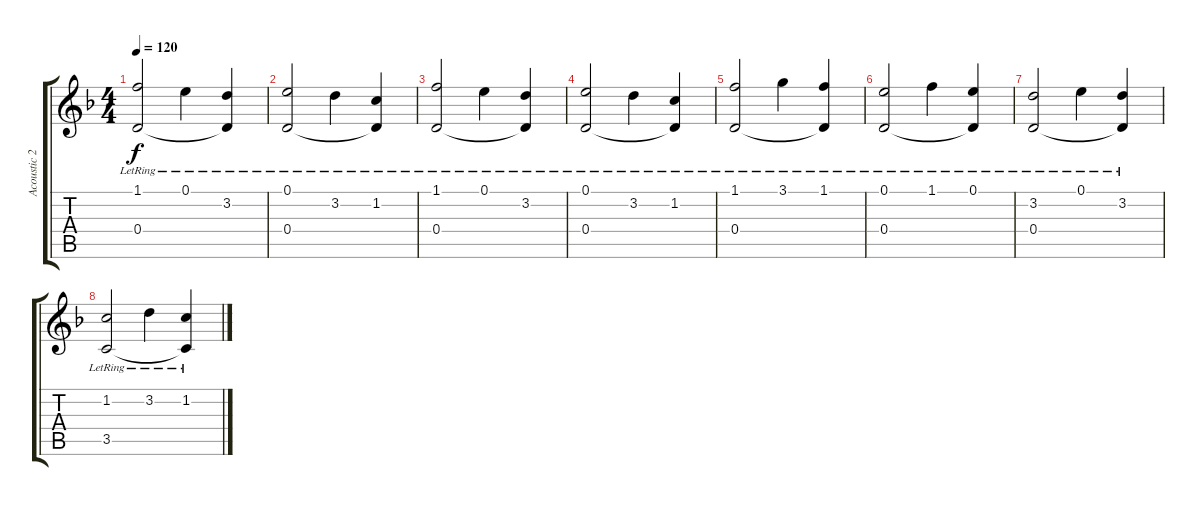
\track ("Acoustic 2" "Acoustic 2") {instrument acousticguitarnylon}
\staff {score tabs}
\tuning (E4 B3 G3 D3 A2 E2) {hide}
\ts (4 4)
\tempo 120
\clef g2
\ks dminor
(1.1{lr} 0.4{lr}).2{dy f} 0.1{lr}.4 (3.2{lr} 0.4{t}).4 |
(0.1{lr} 0.4{lr}).2 3.2{lr}.4 (1.2{lr} 0.4{t}).4 |
(1.1{lr} 0.4{lr}).2 0.1{lr}.4 (3.2{lr} 0.4{t}).4 |
(0.1{lr} 0.4{lr}).2 3.2{lr}.4 (1.2{lr} 0.4{t}).4 |
(1.1{lr} 0.4{lr}).2 3.1{lr}.4 (1.1{lr} 0.4{t}).4 |
(0.1{lr} 0.4).2 1.1{lr}.4 (0.1{lr} 0.4{t}).4 |
(3.2{lr} 0.4).2 0.1{lr}.4 (3.2{lr} 0.4{t}).4 |
(1.2{lr} 3.5).2 3.2{lr}.4 (1.2{lr} 3.5{t}).4
